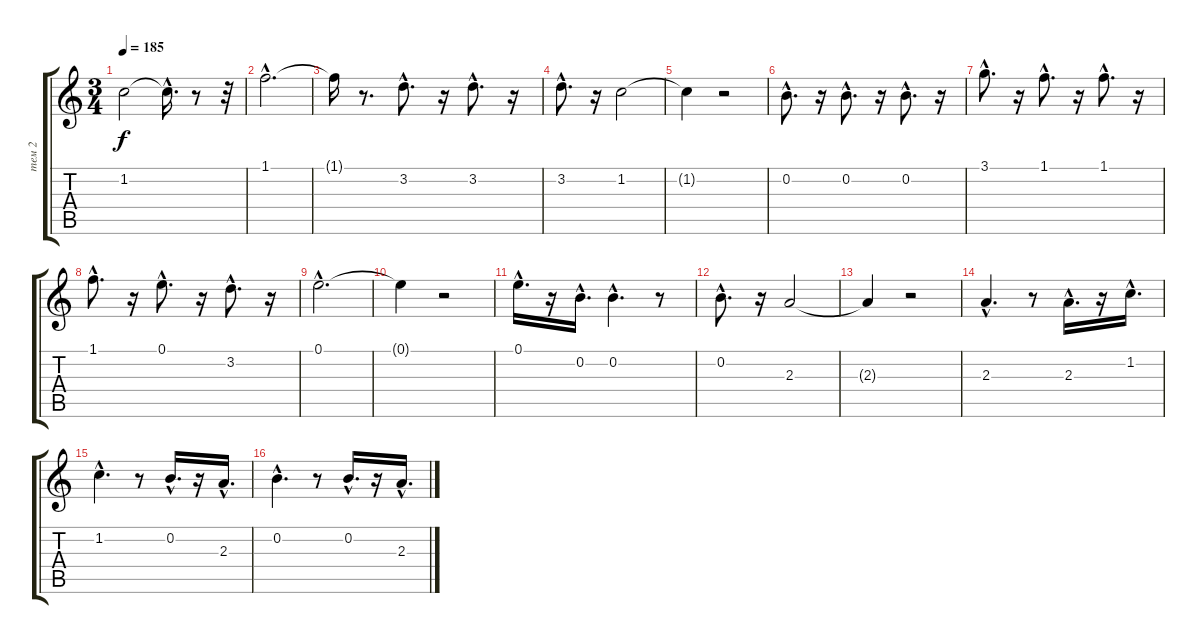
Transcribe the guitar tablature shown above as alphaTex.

\track ("тем 2" "тем 2") {instrument acousticguitarsteel}
\staff {score tabs}
\tuning (E4 B3 G3 D3 A2 E2) {hide}
\ts (3 4)
\tempo 185
\clef g2
\ks c
1.2.2{dy f} 1.2{hac t}.16{d} r.8 r.32 |
1.1{hac}.2{d} |
1.1{t}.16 r.8{d} 3.2{hac}.8{d} r.16 3.2{hac}.8{d} r.16 |
3.2{hac}.8{d} r.16 1.2.2 |
1.2{t}.4 r.2 |
0.2{hac}.8{d} r.16 0.2{hac}.8{d} r.16 0.2{hac}.8{d} r.16 |
3.1{hac}.8{d} r.16 1.1{hac}.8{d} r.16 1.1{hac}.8{d} r.16 |
1.1{hac}.8{d} r.16 0.1{hac}.8{d} r.16 3.2{hac}.8{d} r.16 |
0.1{hac}.2{d} |
0.1{t}.4 r.2 |
0.1{hac}.16{d} r.16 0.2{hac}.16{d} 0.2{hac}.4{d} r.8 |
0.2{hac}.8{d} r.16 2.3.2 |
2.3{t}.4 r.2 |
2.3{hac}.4{d} r.8 2.3{hac}.16{d} r.16 1.2{hac}.16{d} |
1.2{hac}.4{d} r.8 0.2{hac}.16{d} r.16 2.3{hac}.16{d} |
0.2{hac}.4{d} r.8 0.2{hac}.16{d} r.16 2.3{hac}.16{d}
